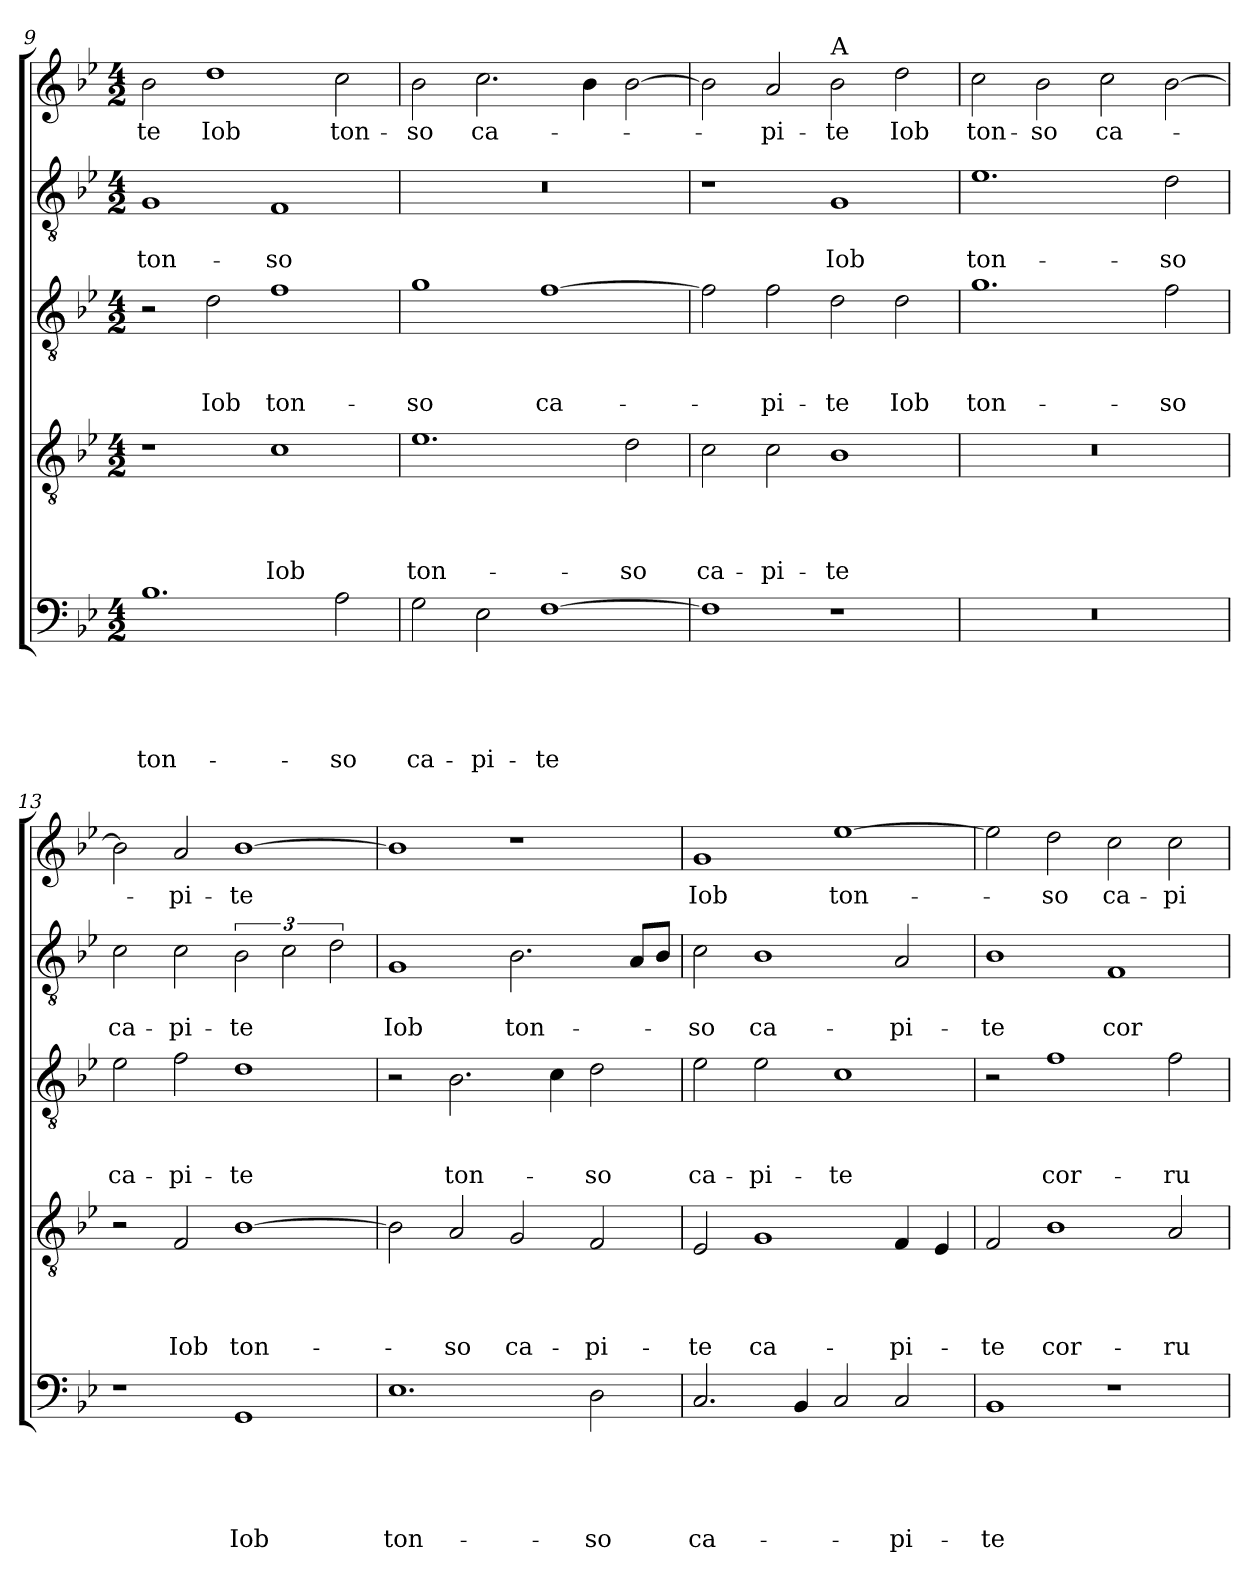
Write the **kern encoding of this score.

**kern	**text	**text	**text	**text	**text	**kern	**text	**text	**text	**text	**kern	**text	**text	**text	**kern	**text	**text	**kern	**text
*part5	*part5	*part5	*part5	*part5	*part5	*part4	*part4	*part4	*part4	*part4	*part3	*part3	*part3	*part3	*part2	*part2	*part2	*part1	*part1
*staff5	*staff5	*staff5	*staff5	*staff5	*staff5	*staff4	*staff4	*staff4	*staff4	*staff4	*staff3	*staff3	*staff3	*staff3	*staff2	*staff2	*staff2	*staff1	*staff1
*clefF4	*	*	*	*	*	*clefGv2	*	*	*	*	*clefGv2	*	*	*	*clefGv2	*	*	*clefG2	*
*k[b-e-]	*	*	*	*	*	*k[b-e-]	*	*	*	*	*k[b-e-]	*	*	*	*k[b-e-]	*	*	*k[b-e-]	*
*g:	*	*	*	*	*	*g:	*	*	*	*	*g:	*	*	*	*g:	*	*	*g:	*
*M4/2	*	*	*	*	*	*M4/2	*	*	*	*	*M4/2	*	*	*	*M4/2	*	*	*M4/2	*
=9	=9	=9	=9	=9	=9	=9	=9	=9	=9	=9	=9	=9	=9	=9	=9	=9	=9	=9	=9
!	!	!	!	!	!LO:LY:b	!	!	!	!	!	!	!	!	!	!	!	!LO:LY:b	!	!LO:LY:b
1.B-	.	.	.	.	ton-	1r	.	.	.	.	2r	.	.	.	1G	.	ton-	2b-\	-te
!	!	!	!	!	!	!	!	!	!	!	!	!	!	!LO:LY:b	!	!	!	!	!LO:LY:b
.	.	.	.	.	.	.	.	.	.	.	2d\	.	.	Iob	.	.	.	1dd	Iob
!	!	!	!	!	!	!	!	!	!	!LO:LY:b	!	!	!	!LO:LY:b	!	!	!LO:LY:b	!	!
.	.	.	.	.	.	1c	.	.	.	Iob	1f	.	.	ton-	1F	.	-so	.	.
!	!	!	!	!	!LO:LY:b	!	!	!	!	!	!	!	!	!	!	!	!	!	!LO:LY:b
2A\	.	.	.	.	-so	.	.	.	.	.	.	.	.	.	.	.	.	2cc\	ton-
=10	=10	=10	=10	=10	=10	=10	=10	=10	=10	=10	=10	=10	=10	=10	=10	=10	=10	=10	=10
!	!	!	!	!	!LO:LY:b	!	!	!	!	!LO:LY:b	!	!	!	!LO:LY:b	!	!	!	!	!LO:LY:b
2G\	.	.	.	.	ca-	1.e-	.	.	.	ton-	1g	.	.	-so	0r	.	.	2b-\	-so
!	!	!	!	!	!LO:LY:b	!	!	!	!	!	!	!	!	!	!	!	!	!	!LO:LY:b
2E-\	.	.	.	.	-pi-	.	.	.	.	.	.	.	.	.	.	.	.	2.cc\	ca-
!	!	!	!	!	!LO:LY:b	!	!	!	!	!	!	!	!	!LO:LY:b	!	!	!	!	!
[1F	.	.	.	.	-te	.	.	.	.	.	[1f	.	.	ca-	.	.	.	.	.
.	.	.	.	.	.	.	.	.	.	.	.	.	.	.	.	.	.	4b-\	.
!	!	!	!	!	!	!	!	!	!	!LO:LY:b	!	!	!	!	!	!	!	!	!
.	.	.	.	.	.	2d\	.	.	.	-so	.	.	.	.	.	.	.	[2b-\	.
=11	=11	=11	=11	=11	=11	=11	=11	=11	=11	=11	=11	=11	=11	=11	=11	=11	=11	=11	=11
!	!	!	!	!	!	!	!	!	!	!LO:LY:b	!	!	!	!	!	!	!	!	!
1F]	.	.	.	.	.	2c\	.	.	.	ca-	2f\]	.	.	.	1r	.	.	2b-\]	.
!	!	!	!	!	!	!	!	!	!	!LO:LY:b	!	!	!	!LO:LY:b	!	!	!	!	!LO:LY:b
.	.	.	.	.	.	2c\	.	.	.	-pi-	2f\	.	.	-pi-	.	.	.	2a/	-pi-
!	!	!	!	!	!	!	!	!	!	!	!	!	!	!	!	!	!	!LO:TX:a:t=A	!
!	!	!	!	!	!	!	!	!	!	!LO:LY:b	!	!	!	!LO:LY:b	!	!	!LO:LY:b	!	!LO:LY:b
1r	.	.	.	.	.	1B-	.	.	.	-te	2d\	.	.	-te	1G	.	Iob	2b-\	-te
!	!	!	!	!	!	!	!	!	!	!	!	!	!	!LO:LY:b	!	!	!	!	!LO:LY:b
.	.	.	.	.	.	.	.	.	.	.	2d\	.	.	Iob	.	.	.	2dd\	Iob
=12	=12	=12	=12	=12	=12	=12	=12	=12	=12	=12	=12	=12	=12	=12	=12	=12	=12	=12	=12
!	!	!	!	!	!	!	!	!	!	!	!	!	!	!LO:LY:b	!	!	!LO:LY:b	!	!LO:LY:b
0r	.	.	.	.	.	0r	.	.	.	.	1.g	.	.	ton-	1.e-	.	ton-	2cc\	ton-
!	!	!	!	!	!	!	!	!	!	!	!	!	!	!	!	!	!	!	!LO:LY:b
.	.	.	.	.	.	.	.	.	.	.	.	.	.	.	.	.	.	2b-\	-so
!	!	!	!	!	!	!	!	!	!	!	!	!	!	!	!	!	!	!	!LO:LY:b
.	.	.	.	.	.	.	.	.	.	.	.	.	.	.	.	.	.	2cc\	ca-
!	!	!	!	!	!	!	!	!	!	!	!	!	!	!LO:LY:b	!	!	!LO:LY:b	!	!
.	.	.	.	.	.	.	.	.	.	.	2f\	.	.	-so	2d\	.	-so	[2b-\	.
!!LO:LB:g=z
=13	=13	=13	=13	=13	=13	=13	=13	=13	=13	=13	=13	=13	=13	=13	=13	=13	=13	=13	=13
!	!	!	!	!	!	!	!	!	!	!	!	!	!	!LO:LY:b	!	!	!LO:LY:b	!	!
1r	.	.	.	.	.	2r	.	.	.	.	2e-\	.	.	ca-	2c\	.	ca-	2b-\]	.
!	!	!	!	!	!	!	!	!	!	!LO:LY:b	!	!	!	!LO:LY:b	!	!	!LO:LY:b	!	!LO:LY:b
.	.	.	.	.	.	2F/	.	.	.	Iob	2f\	.	.	-pi-	2c\	.	-pi-	2a/	-pi-
!	!	!	!	!	!LO:LY:b	!	!	!	!	!LO:LY:b	!	!	!	!LO:LY:b	!	!	!LO:LY:b	!	!LO:LY:b
1GG	.	.	.	.	Iob	[1B-	.	.	.	ton-	1d	.	.	-te	3B-\	.	-te	[1b-	-te
.	.	.	.	.	.	.	.	.	.	.	.	.	.	.	3c\	.	.	.	.
.	.	.	.	.	.	.	.	.	.	.	.	.	.	.	3d\	.	.	.	.
=14	=14	=14	=14	=14	=14	=14	=14	=14	=14	=14	=14	=14	=14	=14	=14	=14	=14	=14	=14
!	!	!	!	!	!LO:LY:b	!	!	!	!	!	!	!	!	!	!	!	!LO:LY:b	!	!
1.E-	.	.	.	.	ton-	2B-\]	.	.	.	.	2r	.	.	.	1G	.	Iob	1b-]	.
!	!	!	!	!	!	!	!	!	!	!LO:LY:b	!	!	!	!LO:LY:b	!	!	!	!	!
.	.	.	.	.	.	2A/	.	.	.	-so	2.B-\	.	.	ton-	.	.	.	.	.
!	!	!	!	!	!	!	!	!	!	!LO:LY:b	!	!	!	!	!	!	!LO:LY:b	!	!
.	.	.	.	.	.	2G/	.	.	.	ca-	.	.	.	.	2.B-\	.	ton-	1r	.
.	.	.	.	.	.	.	.	.	.	.	4c\	.	.	.	.	.	.	.	.
!	!	!	!	!	!LO:LY:b	!	!	!	!	!LO:LY:b	!	!	!	!LO:LY:b	!	!	!	!	!
2D\	.	.	.	.	-so	2F/	.	.	.	-pi-	2d\	.	.	-so	.	.	.	.	.
.	.	.	.	.	.	.	.	.	.	.	.	.	.	.	8A/L	.	.	.	.
.	.	.	.	.	.	.	.	.	.	.	.	.	.	.	8B-/J	.	.	.	.
=15	=15	=15	=15	=15	=15	=15	=15	=15	=15	=15	=15	=15	=15	=15	=15	=15	=15	=15	=15
!	!	!	!	!	!LO:LY:b	!	!	!	!	!LO:LY:b	!	!	!	!LO:LY:b	!	!	!LO:LY:b	!	!LO:LY:b
2.C/	.	.	.	.	ca-	2E-/	.	.	.	-te	2e-\	.	.	ca-	2c\	.	-so	1g	Iob
!	!	!	!	!	!	!	!	!	!	!LO:LY:b	!	!	!	!LO:LY:b	!	!	!LO:LY:b	!	!
.	.	.	.	.	.	1G	.	.	.	ca-	2e-\	.	.	-pi-	1B-	.	ca-	.	.
4BB-/	.	.	.	.	.	.	.	.	.	.	.	.	.	.	.	.	.	.	.
!	!	!	!	!	!	!	!	!	!	!	!	!	!	!LO:LY:b	!	!	!	!	!LO:LY:b
2C/	.	.	.	.	.	.	.	.	.	.	1c	.	.	-te	.	.	.	[1ee-	ton-
!	!	!	!	!	!LO:LY:b	!	!	!	!	!LO:LY:b	!	!	!	!	!	!	!LO:LY:b	!	!
2C/	.	.	.	.	-pi-	4F/	.	.	.	-pi-	.	.	.	.	2A/	.	-pi-	.	.
.	.	.	.	.	.	4E-/	.	.	.	.	.	.	.	.	.	.	.	.	.
=16	=16	=16	=16	=16	=16	=16	=16	=16	=16	=16	=16	=16	=16	=16	=16	=16	=16	=16	=16
!	!	!	!	!	!LO:LY:b	!	!	!	!	!LO:LY:b	!	!	!	!	!	!	!LO:LY:b	!	!
1BB-	.	.	.	.	-te	2F/	.	.	.	-te	2r	.	.	.	1B-	.	-te	2ee-\]	.
!	!	!	!	!	!	!	!	!	!	!LO:LY:b	!	!	!	!LO:LY:b	!	!	!	!	!LO:LY:b
.	.	.	.	.	.	1B-	.	.	.	cor-	1f	.	.	cor-	.	.	.	2dd\	-so
!	!	!	!	!	!	!	!	!	!	!	!	!	!	!	!	!	!LO:LY:b	!	!LO:LY:b
1r	.	.	.	.	.	.	.	.	.	.	.	.	.	.	1F	.	cor-	2cc\	ca-
!	!	!	!	!	!	!	!	!	!	!LO:LY:b	!	!	!	!LO:LY:b	!	!	!	!	!LO:LY:b
.	.	.	.	.	.	2A/	.	.	.	-ru-	2f\	.	.	-ru-	.	.	.	2cc\	-pi-
=	=	=	=	=	=	=	=	=	=	=	=	=	=	=	=	=	=	=	=
*-	*-	*-	*-	*-	*-	*-	*-	*-	*-	*-	*-	*-	*-	*-	*-	*-	*-	*-	*-
